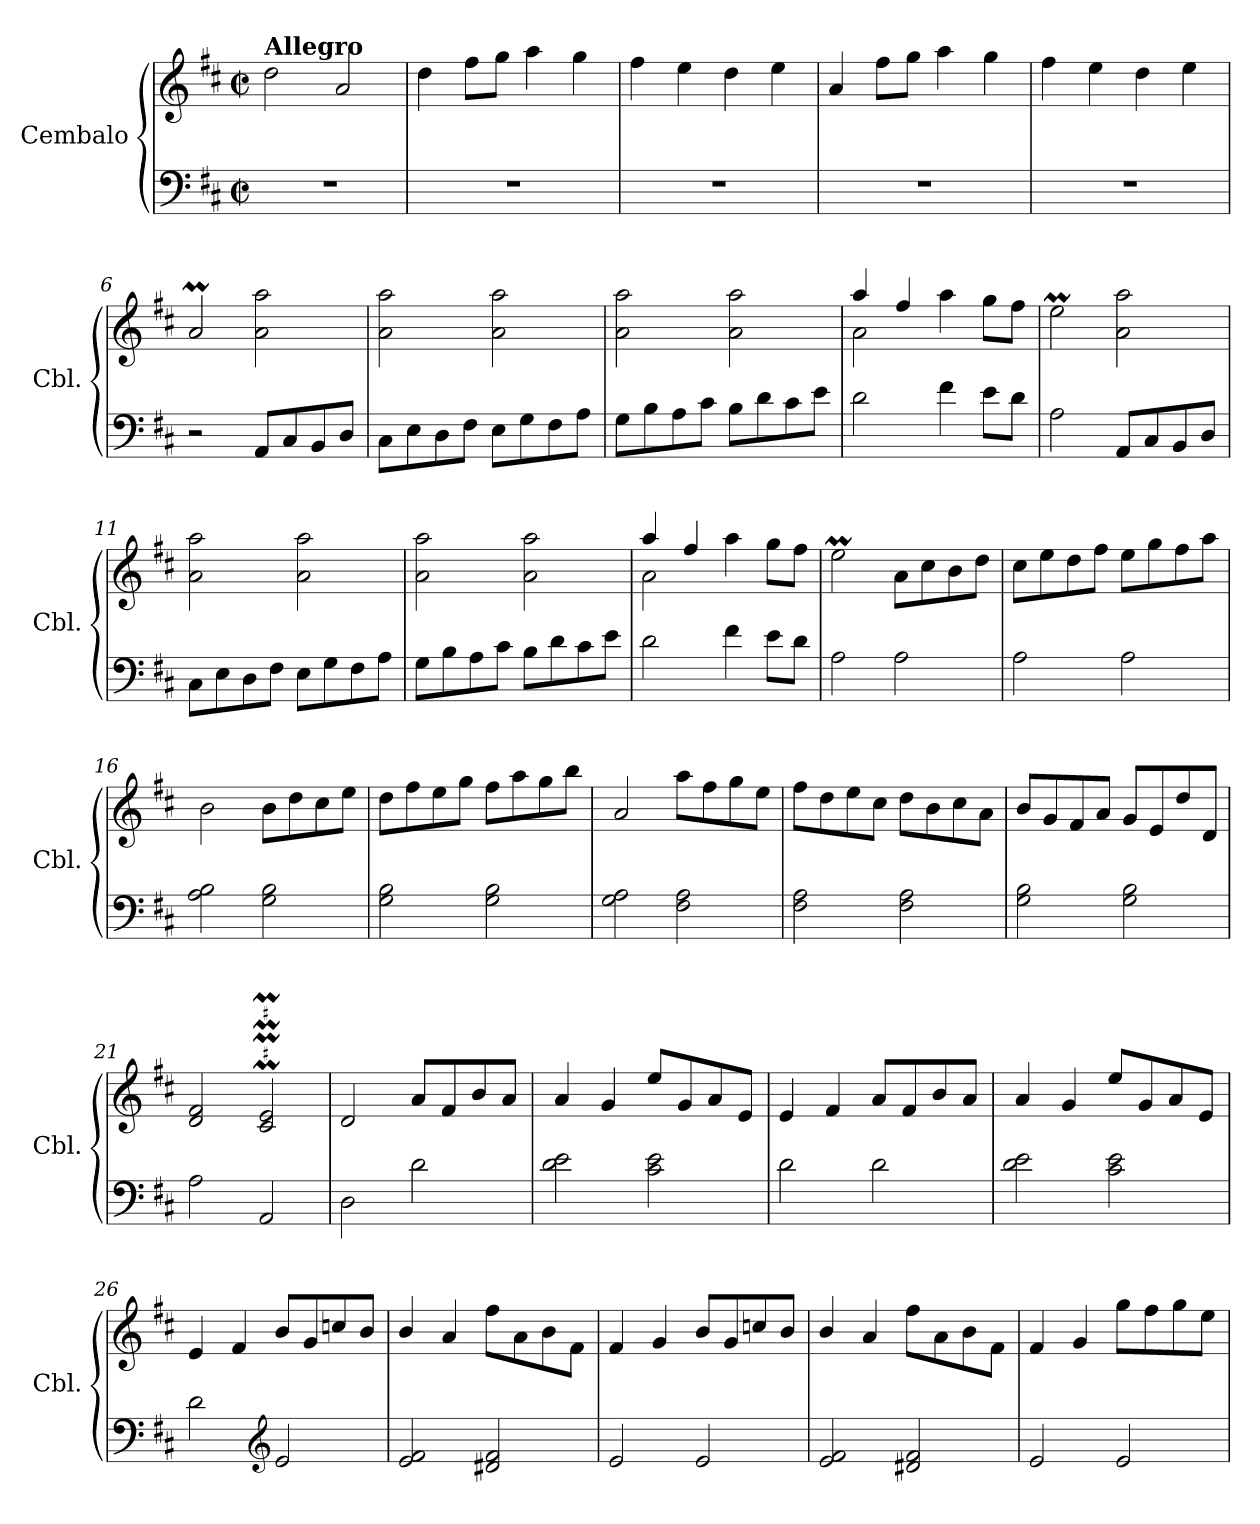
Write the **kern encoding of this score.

**kern	**kern
*part1	*part1
*staff2	*staff1
*I"Cembalo	*
*I'Cbl.	*
*clefF4	*clefG2
*k[f#c#]	*k[f#c#]
*M2/2	*M2/2
*met(c|)	*met(c|)
=1	=1
!	!LO:TX:a:B:t=Allegro
1r	2dd\
.	2a/
=2	=2
1r	4dd\
.	8ff#\L
.	8gg\J
.	4aa\
.	4gg\
=3	=3
1r	4ff#\
.	4ee\
.	4dd\
.	4ee\
=4	=4
1r	4a/
.	8ff#\L
.	8gg\J
.	4aa\
.	4gg\
=5	=5
1r	4ff#\
.	4ee\
.	4dd\
.	4ee\
!!LO:LB:g=z
=6	=6
2r	2aM/
8AA/L	2a\ 2aa\
8C#/	.
8BB/	.
8D/J	.
=7	=7
8C#\L	2a\ 2aa\
8E\	.
8D\	.
8F#\J	.
8E\L	2a\ 2aa\
8G\	.
8F#\	.
8A\J	.
=8	=8
8G\L	2a\ 2aa\
8B\	.
8A\	.
8c#\J	.
8B\L	2a\ 2aa\
8d\	.
8c#\	.
8e\J	.
=9	=9
*	*^
2d\	4aa/	2a\
.	4ff#/	.
4f#\	4aa\	2ryy
8e\L	8gg\L	.
8d\J	8ff#\J	.
*	*v	*v
=10	=10
2A\	2eeM\
8AA/L	2a\ 2aa\
8C#/	.
8BB/	.
8D/J	.
!!LO:LB:g=z
=11	=11
8C#\L	2a\ 2aa\
8E\	.
8D\	.
8F#\J	.
8E\L	2a\ 2aa\
8G\	.
8F#\	.
8A\J	.
=12	=12
8G\L	2a\ 2aa\
8B\	.
8A\	.
8c#\J	.
8B\L	2a\ 2aa\
8d\	.
8c#\	.
8e\J	.
=13	=13
*	*^
2d\	4aa/	2a\
.	4ff#/	.
4f#\	4aa\	2ryy
8e\L	8gg\L	.
8d\J	8ff#\J	.
*	*v	*v
=14	=14
2A\	2eeM\
2A\	8a\L
.	8cc#\
.	8b\
.	8dd\J
!!LO:LB:g=z
=15	=15
2A\	8cc#\L
.	8ee\
.	8dd\
.	8ff#\J
2A\	8ee\L
.	8gg\
.	8ff#\
.	8aa\J
=16	=16
2A\ 2B\	2b\
2G\ 2B\	8b\L
.	8dd\
.	8cc#\
.	8ee\J
=17	=17
2G\ 2B\	8dd\L
.	8ff#\
.	8ee\
.	8gg\J
2G\ 2B\	8ff#\L
.	8aa\
.	8gg\
.	8bb\J
=18	=18
2G\ 2A\	2a/
2F#\ 2A\	8aa\L
.	8ff#\
.	8gg\
.	8ee\J
!!LO:LB:g=z
=19	=19
2F#\ 2A\	8ff#\L
.	8dd\
.	8ee\
.	8cc#\J
2F#\ 2A\	8dd\L
.	8b\
.	8cc#\
.	8a\J
=20	=20
2G\ 2B\	8b/L
.	8g/
.	8f#/
.	8a/J
2G\ 2B\	8g/L
.	8e/
.	8dd/
.	8d/J
=21	=21
*	*^
2A\	2d/ 2f#/	2ryy
2AA/	2c#/M 2e/M	2c#/yy
*	*v	*v
=22	=22
2D\	2d/
2d\	8a/L
.	8f#/
.	8b/
.	8a/J
=23	=23
2d\ 2e\	4a/
.	4g/
2c#\ 2e\	8ee/L
.	8g/
.	8a/
.	8e/J
!!LO:PB:g=z
=24	=24
2d\	4e/
.	4f#/
2d\	8a/L
.	8f#/
.	8b/
.	8a/J
=25	=25
2d\ 2e\	4a/
.	4g/
2c#\ 2e\	8ee/L
.	8g/
.	8a/
.	8e/J
=26	=26
2d\	4e/
.	4f#/
*clefG2	*
2e/	8b/L
.	8g/
.	8ccn/
.	8b/J
=27	=27
2e/ 2f#/	4b/
.	4a/
2d#X/ 2f#/	8ff#\L
.	8a\
.	8b\
.	8f#\J
!!LO:LB:g=z
=28	=28
2e/	4f#/
.	4g/
2e/	8b/L
.	8g/
.	8ccn/
.	8b/J
=29	=29
2e/ 2f#/	4b/
.	4a/
2d#X/ 2f#/	8ff#\L
.	8a\
.	8b\
.	8f#\J
=30	=30
2e/	4f#/
.	4g/
2e/	8gg\L
.	8ff#\
.	8gg\
.	8ee\J
=	=
*-	*-
